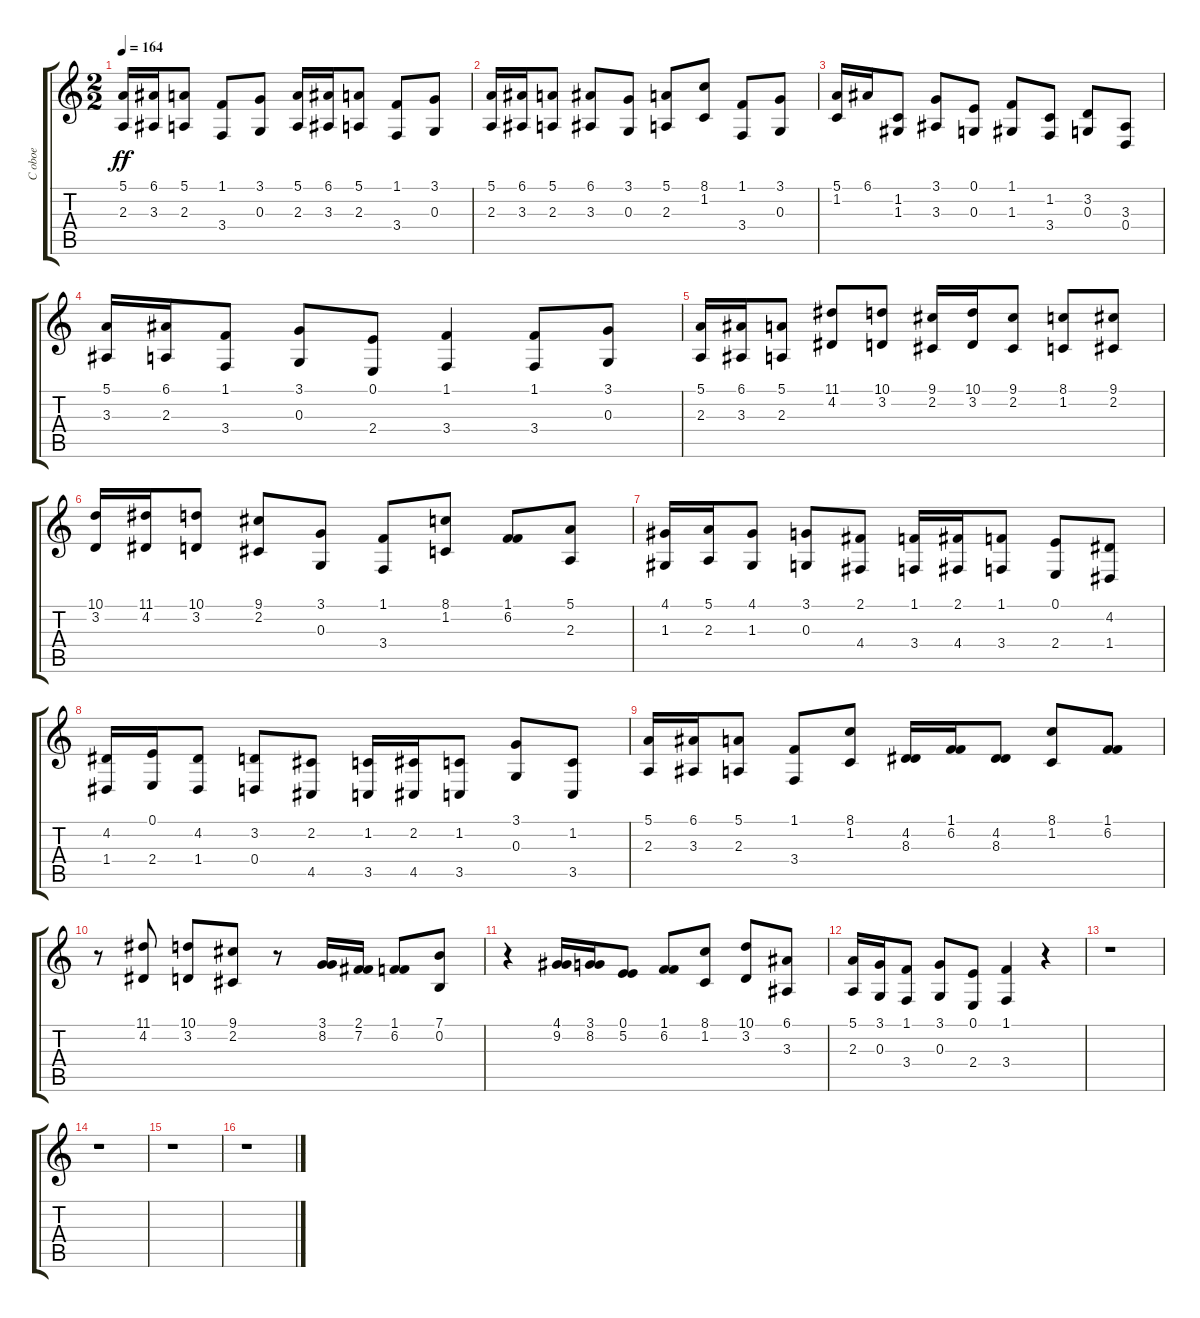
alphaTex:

\track ("C oboe" "C oboe") {instrument oboe}
\staff {score tabs}
\tuning (E4 B3 G3 D3 A2 E2) {hide}
\ts (2 2)
\tempo 164
\clef g2
\ks c
(5.1 2.3).16{dy ff} (6.1 3.3).16 (5.1 2.3).8 (1.1 3.4).8 (3.1 0.3).8 (5.1 2.3).16 (6.1 3.3).16 (5.1 2.3).8 (1.1 3.4).8 (3.1 0.3).8 |
(5.1 2.3).16 (6.1 3.3).16 (5.1 2.3).8 (6.1 3.3).8 (3.1 0.3).8 (5.1 2.3).8 (8.1 1.2).8 (1.1 3.4).8 (3.1 0.3).8 |
(5.1 1.2).16 6.1.16 (1.2 1.3).8 (3.1 3.3).8 (0.1 0.3).8 (1.1 1.3).8 (1.2 3.4).8 (3.2 0.3).8 (3.3 0.4).8 |
(5.1 3.3).16 (6.1 2.3).16 (1.1 3.4).8 (3.1 0.3).8 (0.1 2.4).8 (1.1 3.4).4 (1.1 3.4).8 (3.1 0.3).8 |
(5.1 2.3).16 (6.1 3.3).16 (5.1 2.3).8 (11.1 4.2).8 (10.1 3.2).8 (9.1 2.2).16 (10.1 3.2).16 (9.1 2.2).8 (8.1 1.2).8 (9.1 2.2).8 |
(10.1 3.2).16 (11.1 4.2).16 (10.1 3.2).8 (9.1 2.2).8 (3.1 0.3).8 (1.1 3.4).8 (8.1 1.2).8 (1.1 6.2).8 (5.1 2.3).8 |
(4.1 1.3).16 (5.1 2.3).16 (4.1 1.3).8 (3.1 0.3).8 (2.1 4.4).8 (1.1 3.4).16 (2.1 4.4).16 (1.1 3.4).8 (0.1 2.4).8 (4.2 1.4).8 |
(4.2 1.4).16 (0.1 2.4).16 (4.2 1.4).8 (3.2 0.4).8 (2.2 4.5).8 (1.2 3.5).16 (2.2 4.5).16 (1.2 3.5).8 (3.1 0.3).8 (1.2 3.5).8 |
(5.1 2.3).16 (6.1 3.3).16 (5.1 2.3).8 (1.1 3.4).8 (8.1 1.2).8 (4.2 8.3).16 (1.1 6.2).16 (4.2 8.3).8 (8.1 1.2).8 (1.1 6.2).8 |
r.8 (11.1 4.2).8 (10.1 3.2).8 (9.1 2.2).8 r.8 (3.1 8.2).16 (2.1 7.2).16 (1.1 6.2).8 (7.1 0.2).8 |
r.4 (4.1 9.2).16 (3.1 8.2).16 (0.1 5.2).8 (1.1 6.2).8 (8.1 1.2).8 (10.1 3.2).8 (6.1 3.3).8 |
(5.1 2.3).16 (3.1 0.3).16 (1.1 3.4).8 (3.1 0.3).8 (0.1 2.4).8 (1.1 3.4).4 r.4 |
r.1 |
r.1 |
r.1 |
r.1
